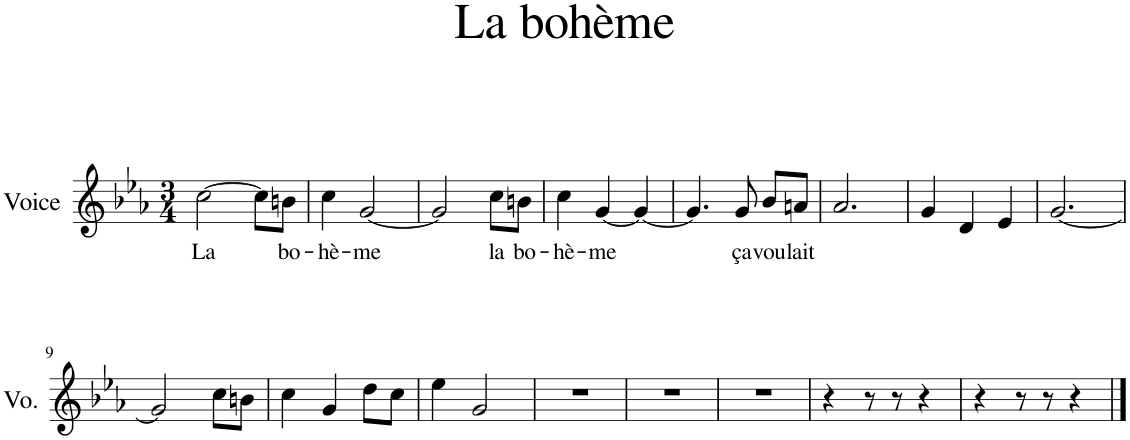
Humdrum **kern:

**kern	**text
*part1	*part1
*staff1	*staff1
*I"Voice	*
*I'Vo.	*
*clefG2	*
*k[b-e-a-]	*
*M3/4	*
=1	=1
!	!LO:LY:b
[2cc\	La
8cc\L]	.
!	!LO:LY:b
8bn\J	bo-
=2	=2
!	!LO:LY:b
4cc\	hè-
!	!LO:LY:b
[2g/	me
=3	=3
2g/]	.
!	!LO:LY:b
8cc\L	la
!	!LO:LY:b
8bn\J	bo-
=4	=4
!	!LO:LY:b
4cc\	hè-
!	!LO:LY:b
[4g/	me
4g/_	.
=5	=5
4.g/]	.
!	!LO:LY:b
8g/	ça
!	!LO:LY:b
8b-/L	vou-
!	!LO:LY:b
8an/J	lait
=6	=6
2.a-/	.
=7	=7
4g/	.
4d/	.
4e-/	.
=8	=8
[2.g/	.
!!LO:LB:g=z
=9	=9
2g/]	.
8cc\L	.
8bn\J	.
=10	=10
4cc\	.
4g/	.
8dd\L	.
8cc\J	.
=11	=11
4ee-\	.
2g/	.
=12	=12
2.r	.
=13	=13
2.r	.
=14	=14
2.r	.
=15	=15
4r	.
8r	.
8r	.
4r	.
=16	=16
4r	.
8r	.
8r	.
4r	.
==	==
*-	*-
